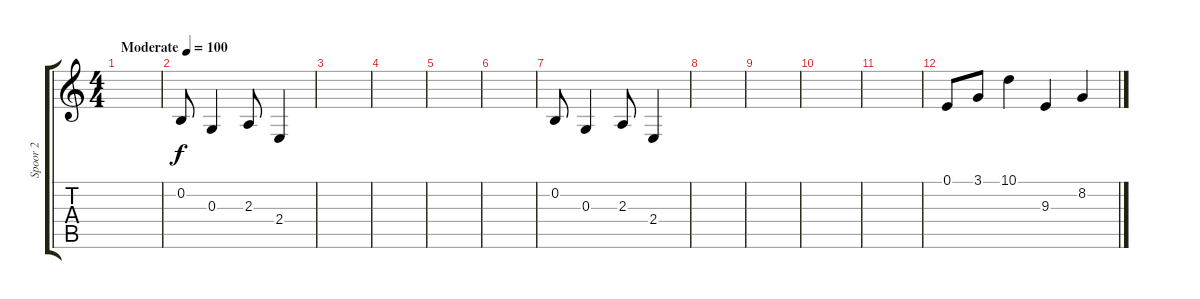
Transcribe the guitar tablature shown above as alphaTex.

\track ("Spoor 2" "Spoor 2") {instrument sopranosax}
\staff {score tabs}
\tuning (E4 B3 G3 D3 A2 E2) {hide}
\ts (4 4)
\tempo (100 "Moderate")
\clef g2
\ks c
|
0.2.8 0.3.4 2.3.8 2.4.4 |
|
|
|
|
0.2.8 0.3.4 2.3.8 2.4.4 |
|
|
|
|
0.1.8 3.1.8 10.1.4 9.3.4 8.2.4
